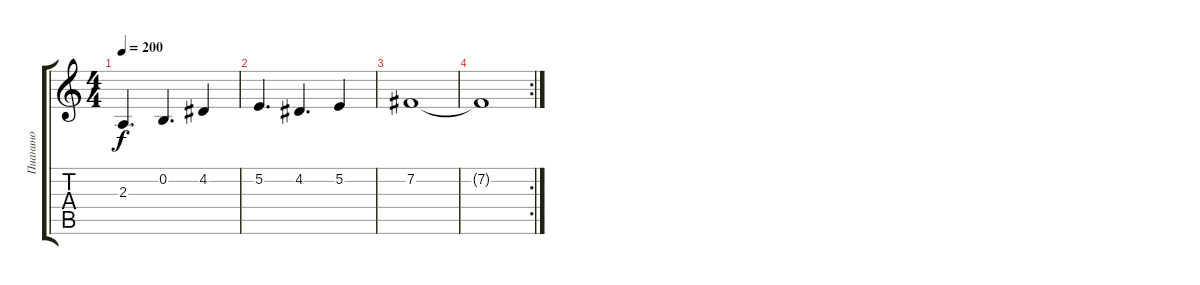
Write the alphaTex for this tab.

\track ("Пианино" "Пианино") {instrument brightacousticpiano}
\staff {score tabs}
\tuning (E4 B3 G3 D3 A2 E2) {hide}
\ts (4 4)
\tempo 200
\clef g2
\ks c
2.3.4{d dy f} 0.2.4{d} 4.2.4 |
5.2.4{d} 4.2.4{d} 5.2.4 |
7.2.1 |
\rc 2
7.2{t}.1
